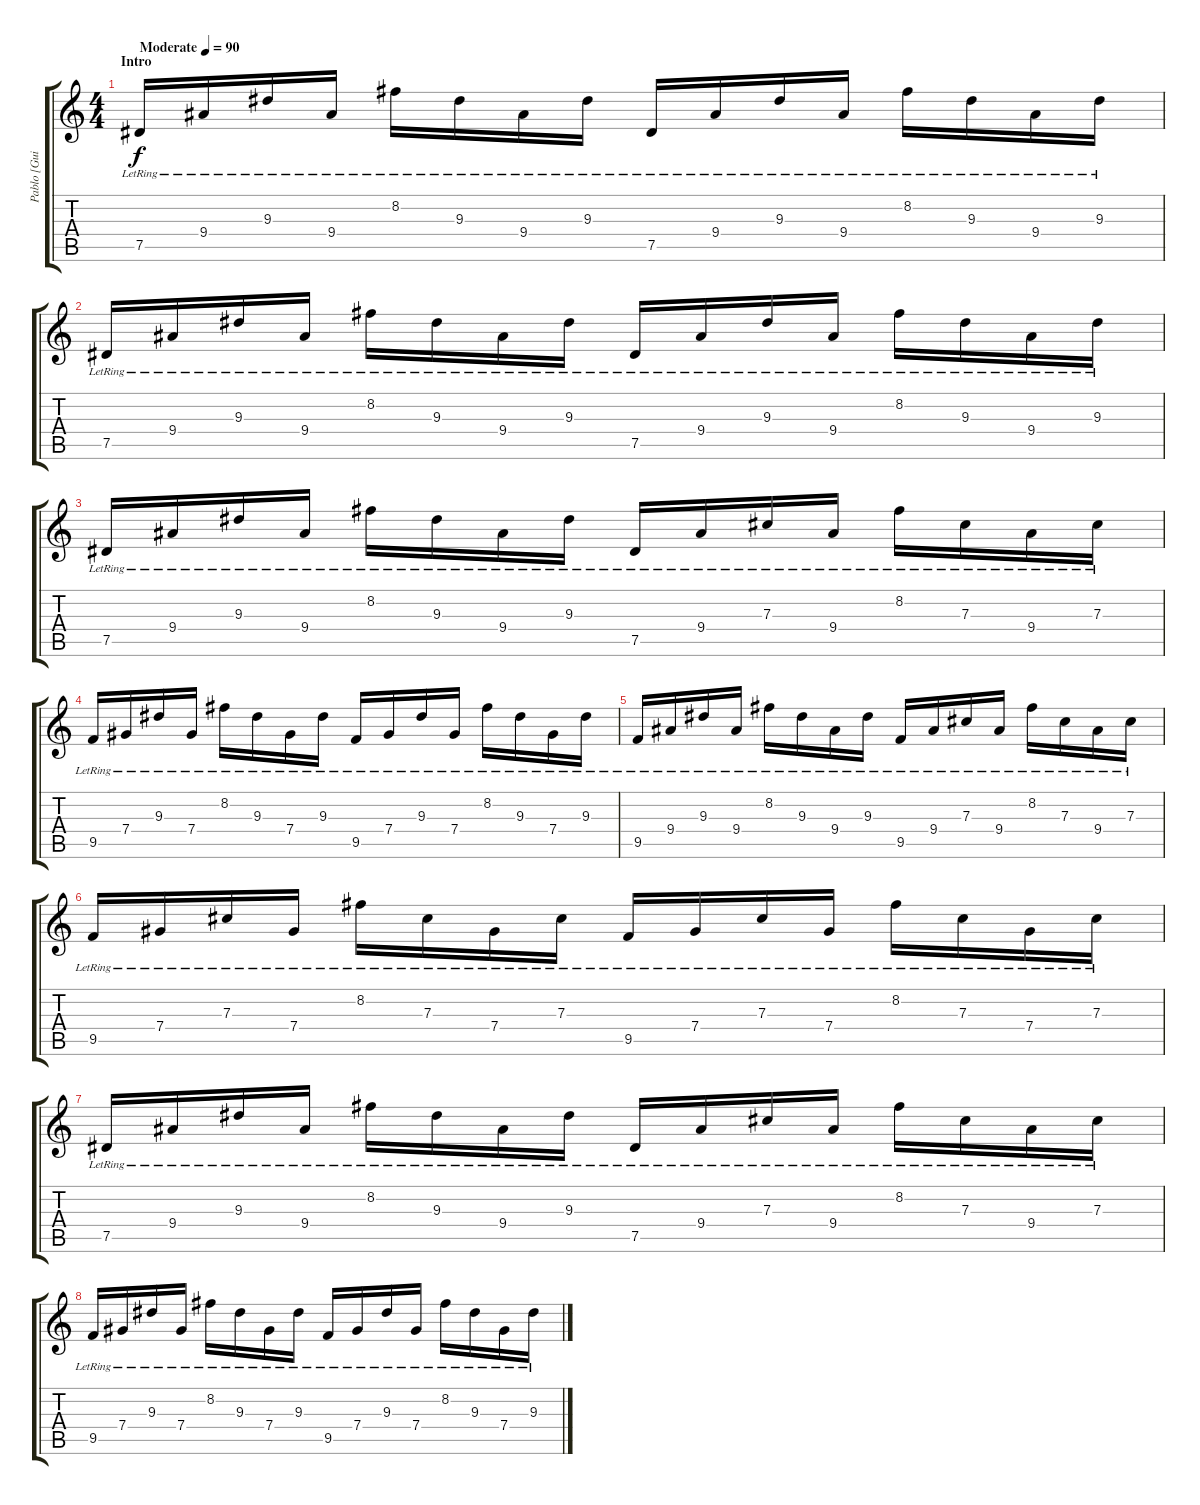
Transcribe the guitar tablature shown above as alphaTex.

\track ("Pablo [Guitar 1]" "Pablo [Gui") {instrument acousticguitarsteel}
\staff {score tabs}
\tuning (Eb4 Bb3 Gb3 Db3 Ab2 Eb2) {hide}
\ts (4 4)
\section ("" "Intro")
\tempo (90 "Moderate")
\clef g2
\ks c
7.5{lr}.16{dy f instrument acousticguitarsteel} 9.4{lr}.16 9.3{lr}.16 9.4{lr}.16 8.2{lr}.16 9.3{lr}.16 9.4{lr}.16 9.3{lr}.16 7.5{lr}.16 9.4{lr}.16 9.3{lr}.16 9.4{lr}.16 8.2{lr}.16 9.3{lr}.16 9.4{lr}.16 9.3{lr}.16 |
7.5{lr}.16 9.4{lr}.16 9.3{lr}.16 9.4{lr}.16 8.2{lr}.16 9.3{lr}.16 9.4{lr}.16 9.3{lr}.16 7.5{lr}.16 9.4{lr}.16 9.3{lr}.16 9.4{lr}.16 8.2{lr}.16 9.3{lr}.16 9.4{lr}.16 9.3{lr}.16 |
7.5{lr}.16 9.4{lr}.16 9.3{lr}.16 9.4{lr}.16 8.2{lr}.16 9.3{lr}.16 9.4{lr}.16 9.3{lr}.16 7.5{lr}.16 9.4{lr}.16 7.3{lr}.16 9.4{lr}.16 8.2{lr}.16 7.3{lr}.16 9.4{lr}.16 7.3{lr}.16 |
9.5{lr}.16 7.4{lr}.16 9.3{lr}.16 7.4{lr}.16 8.2{lr}.16 9.3{lr}.16 7.4{lr}.16 9.3{lr}.16 9.5{lr}.16 7.4{lr}.16 9.3{lr}.16 7.4{lr}.16 8.2{lr}.16 9.3{lr}.16 7.4{lr}.16 9.3{lr}.16 |
9.5{lr}.16 9.4{lr}.16 9.3{lr}.16 9.4{lr}.16 8.2{lr}.16 9.3{lr}.16 9.4{lr}.16 9.3{lr}.16 9.5{lr}.16 9.4{lr}.16 7.3{lr}.16 9.4{lr}.16 8.2{lr}.16 7.3{lr}.16 9.4{lr}.16 7.3{lr}.16 |
9.5{lr}.16 7.4{lr}.16 7.3{lr}.16 7.4{lr}.16 8.2{lr}.16 7.3{lr}.16 7.4{lr}.16 7.3{lr}.16 9.5{lr}.16 7.4{lr}.16 7.3{lr}.16 7.4{lr}.16 8.2{lr}.16 7.3{lr}.16 7.4{lr}.16 7.3{lr}.16 |
7.5{lr}.16 9.4{lr}.16 9.3{lr}.16 9.4{lr}.16 8.2{lr}.16 9.3{lr}.16 9.4{lr}.16 9.3{lr}.16 7.5{lr}.16 9.4{lr}.16 7.3{lr}.16 9.4{lr}.16 8.2{lr}.16 7.3{lr}.16 9.4{lr}.16 7.3{lr}.16 |
9.5{lr}.16 7.4{lr}.16 9.3{lr}.16 7.4{lr}.16 8.2{lr}.16 9.3{lr}.16 7.4{lr}.16 9.3{lr}.16 9.5{lr}.16 7.4{lr}.16 9.3{lr}.16 7.4{lr}.16 8.2{lr}.16 9.3{lr}.16 7.4{lr}.16 9.3{lr}.16
